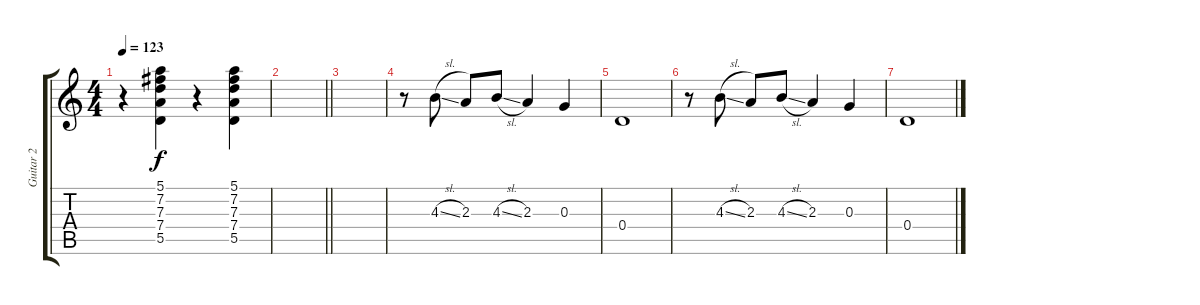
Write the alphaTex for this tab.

\track ("Guitar 2" "Guitar 2") {instrument acousticguitarsteel}
\staff {score tabs}
\tuning (E4 B3 G3 D3 A2 E2) {hide}
\ts (4 4)
\tempo 123
\clef g2
\ks c
r.4{dy f} (5.1 7.2 7.3 7.4 5.5).4 r.4 (5.1 7.2 7.3 7.4 5.5).4 |
\barLineRight lightlight
|
|
r.8 4.3{sl}.8 2.3.8 4.3{sl}.8 2.3.4 0.3.4 |
0.4.1 |
r.8 4.3{sl}.8 2.3.8 4.3{sl}.8 2.3.4 0.3.4 |
0.4.1
